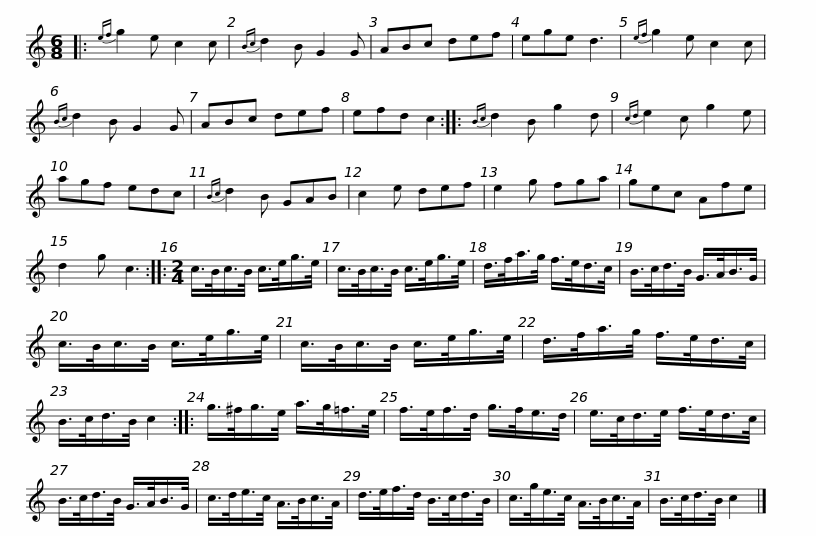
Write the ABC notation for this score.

X:1
L:1/8
M:6/8
I:linebreak $
K:C
V:1 treble
V:1
|:{ef} g2 e c2 c |{Bc} d2 B G2 G | ABc def | ege d3 |{ef} g2 e c2 c | %5
{Bc} d2 B G2 G | ABc def | efd c2 ::${Bc} d2 B g2 d |{cd} e2 c g2 e | %10
 agf edc |{Bc} d2 B GAB | c2 e def | e2 g fga | gec Afe | %15
 d2 g c3 ::$[M:2/4] c/>B/c/>B/ c/>e/g/>e/ | c/>B/c/>B/ c/>e/g/>e/ | d/>f/a/>g/ f/>e/d/>c/ | B/>c/d/>B/ G/>A/B/>G/ | %20
 c/>B/c/>B/ c/>e/g/>e/ |$ c/>B/c/>B/ c/>e/g/>e/ | d/>f/a/>g/ f/>e/d/>c/ | B/>c/d/>B/ c2 :: g/>^f/g/>e/ a/>g/=f/>e/ | %25
 f/>e/f/>d/ g/>f/e/>d/ |$ e/>c/d/>e/ f/>e/d/>c/ | B/>c/d/>B/ G/>A/B/>G/ | c/>d/e/>c/ A/>B/c/>A/ | d/>e/f/>d/ B/>c/d/>B/ | %30
 c/>g/e/>c/ A/>B/c/>A/ |$ B/>c/d/>B/ c2 |] %32
